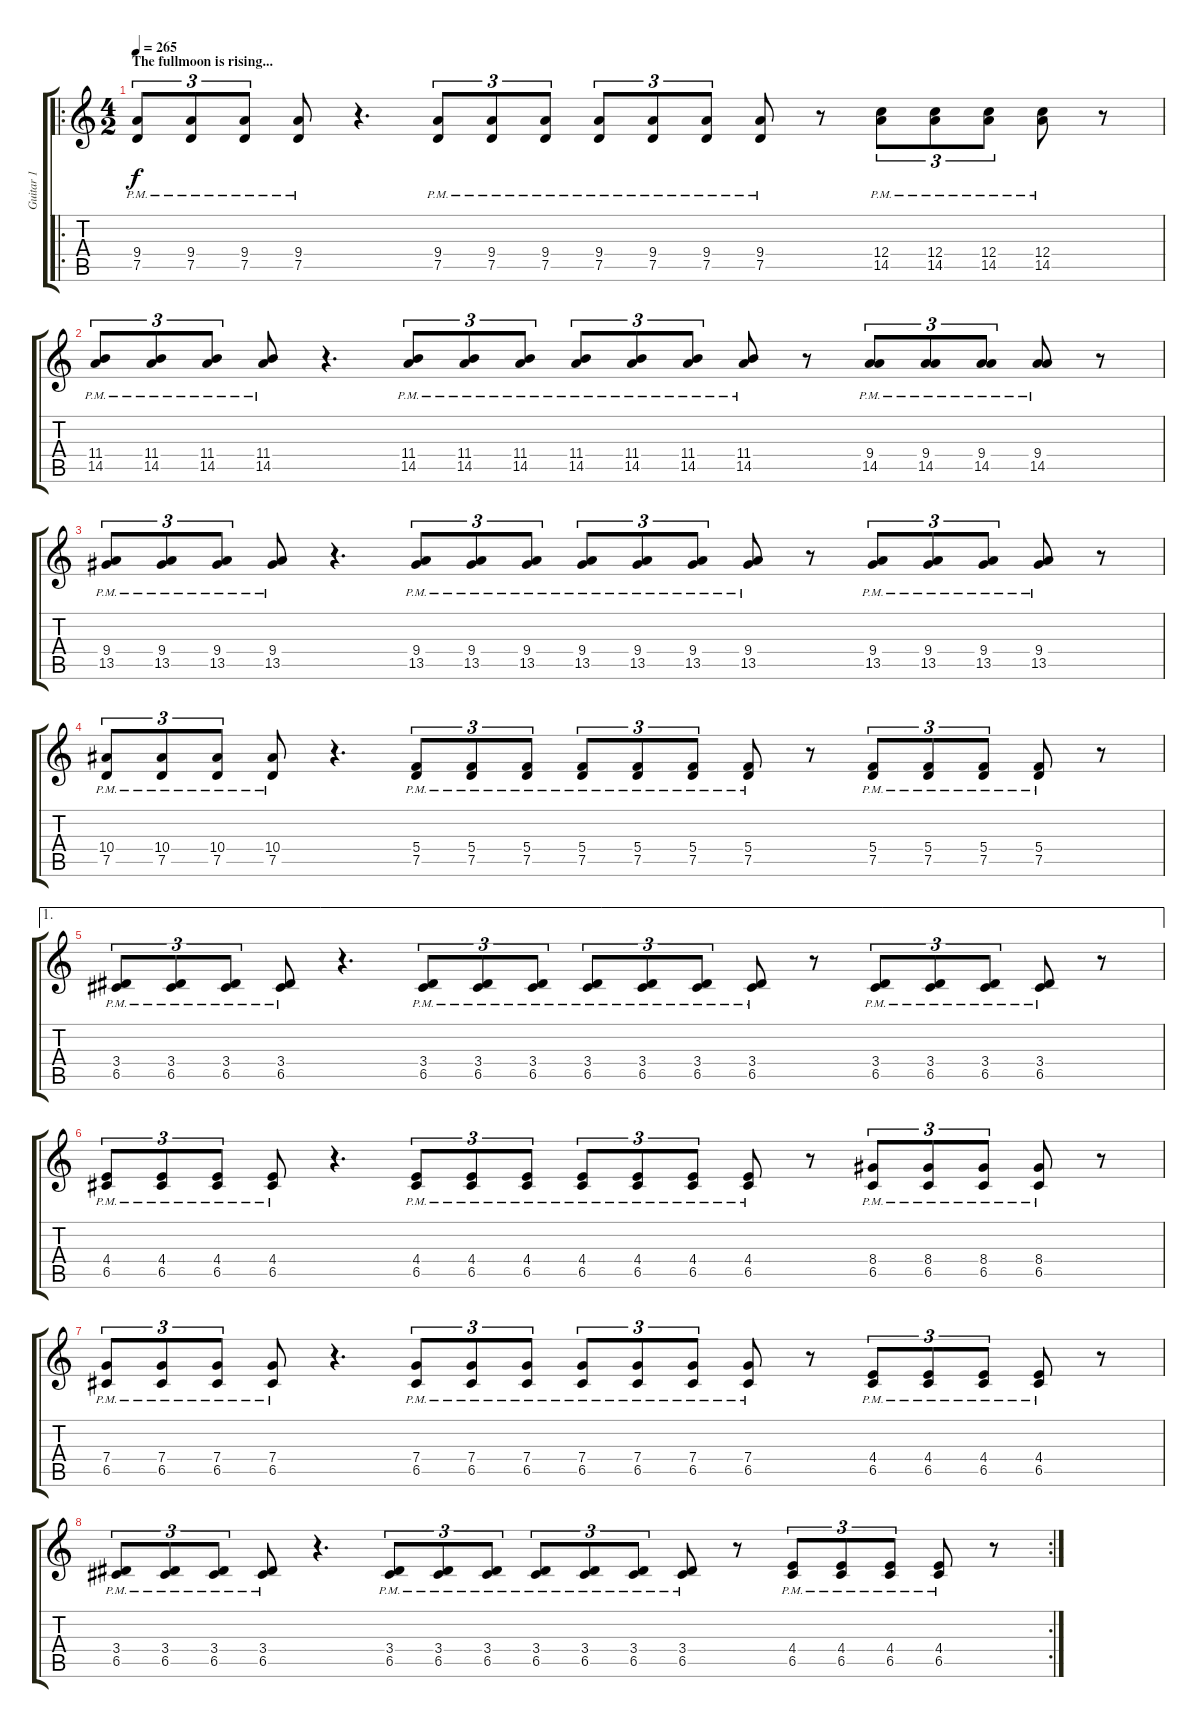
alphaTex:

\track ("Guitar 1" "Guitar 1") {instrument distortionguitar}
\staff {score tabs}
\tuning (D4 A3 F3 C3 G2 D2) {hide}
\ro
\ts (4 2)
\section ("" "The fullmoon is rising...")
\tempo 265
\clef g2
\ks c
(9.4{pm} 7.5{pm}).8{tu (3 2) dy f} (9.4{pm} 7.5{pm}).8{tu (3 2)} (9.4{pm} 7.5{pm}).8{tu (3 2)} (9.4{pm} 7.5{pm}).8 r.4{d} (9.4{pm} 7.5{pm}).8{tu (3 2)} (9.4{pm} 7.5{pm}).8{tu (3 2)} (9.4{pm} 7.5{pm}).8{tu (3 2)} (9.4{pm} 7.5{pm}).8{tu (3 2)} (9.4{pm} 7.5{pm}).8{tu (3 2)} (9.4{pm} 7.5{pm}).8{tu (3 2)} (9.4{pm} 7.5{pm}).8 r.8 (12.4{pm} 14.5{pm}).8{tu (3 2)} (12.4{pm} 14.5{pm}).8{tu (3 2)} (12.4{pm} 14.5{pm}).8{tu (3 2)} (12.4{pm} 14.5{pm}).8 r.8 |
(11.4{pm} 14.5{pm}).8{tu (3 2)} (11.4{pm} 14.5{pm}).8{tu (3 2)} (11.4{pm} 14.5{pm}).8{tu (3 2)} (11.4{pm} 14.5{pm}).8 r.4{d} (11.4{pm} 14.5{pm}).8{tu (3 2)} (11.4{pm} 14.5{pm}).8{tu (3 2)} (11.4{pm} 14.5{pm}).8{tu (3 2)} (11.4{pm} 14.5{pm}).8{tu (3 2)} (11.4{pm} 14.5{pm}).8{tu (3 2)} (11.4{pm} 14.5{pm}).8{tu (3 2)} (11.4{pm} 14.5{pm}).8 r.8 (9.4{pm} 14.5{pm}).8{tu (3 2)} (9.4{pm} 14.5{pm}).8{tu (3 2)} (9.4{pm} 14.5{pm}).8{tu (3 2)} (9.4{pm} 14.5{pm}).8 r.8 |
(9.4{pm} 13.5{pm}).8{tu (3 2)} (9.4{pm} 13.5{pm}).8{tu (3 2)} (9.4{pm} 13.5{pm}).8{tu (3 2)} (9.4{pm} 13.5{pm}).8 r.4{d} (9.4{pm} 13.5{pm}).8{tu (3 2)} (9.4{pm} 13.5{pm}).8{tu (3 2)} (9.4{pm} 13.5{pm}).8{tu (3 2)} (9.4{pm} 13.5{pm}).8{tu (3 2)} (9.4{pm} 13.5{pm}).8{tu (3 2)} (9.4{pm} 13.5{pm}).8{tu (3 2)} (9.4{pm} 13.5{pm}).8 r.8 (9.4{pm} 13.5{pm}).8{tu (3 2)} (9.4{pm} 13.5{pm}).8{tu (3 2)} (9.4{pm} 13.5{pm}).8{tu (3 2)} (9.4{pm} 13.5{pm}).8 r.8 |
(10.4{pm} 7.5{pm}).8{tu (3 2)} (10.4{pm} 7.5{pm}).8{tu (3 2)} (10.4{pm} 7.5{pm}).8{tu (3 2)} (10.4{pm} 7.5{pm}).8 r.4{d} (5.4{pm} 7.5{pm}).8{tu (3 2)} (5.4{pm} 7.5{pm}).8{tu (3 2)} (5.4{pm} 7.5{pm}).8{tu (3 2)} (5.4{pm} 7.5{pm}).8{tu (3 2)} (5.4{pm} 7.5{pm}).8{tu (3 2)} (5.4{pm} 7.5{pm}).8{tu (3 2)} (5.4{pm} 7.5{pm}).8 r.8 (5.4{pm} 7.5{pm}).8{tu (3 2)} (5.4{pm} 7.5{pm}).8{tu (3 2)} (5.4{pm} 7.5{pm}).8{tu (3 2)} (5.4{pm} 7.5{pm}).8 r.8 |
\ae 1
(3.4{pm} 6.5{pm}).8{tu (3 2)} (3.4{pm} 6.5{pm}).8{tu (3 2)} (3.4{pm} 6.5{pm}).8{tu (3 2)} (3.4{pm} 6.5{pm}).8 r.4{d} (3.4{pm} 6.5{pm}).8{tu (3 2)} (3.4{pm} 6.5{pm}).8{tu (3 2)} (3.4{pm} 6.5{pm}).8{tu (3 2)} (3.4{pm} 6.5{pm}).8{tu (3 2)} (3.4{pm} 6.5{pm}).8{tu (3 2)} (3.4{pm} 6.5{pm}).8{tu (3 2)} (3.4{pm} 6.5{pm}).8 r.8 (3.4{pm} 6.5{pm}).8{tu (3 2)} (3.4{pm} 6.5{pm}).8{tu (3 2)} (3.4{pm} 6.5{pm}).8{tu (3 2)} (3.4{pm} 6.5{pm}).8 r.8 |
(4.4{pm} 6.5{pm}).8{tu (3 2)} (4.4{pm} 6.5{pm}).8{tu (3 2)} (4.4{pm} 6.5{pm}).8{tu (3 2)} (4.4{pm} 6.5{pm}).8 r.4{d} (4.4{pm} 6.5{pm}).8{tu (3 2)} (4.4{pm} 6.5{pm}).8{tu (3 2)} (4.4{pm} 6.5{pm}).8{tu (3 2)} (4.4{pm} 6.5{pm}).8{tu (3 2)} (4.4{pm} 6.5{pm}).8{tu (3 2)} (4.4{pm} 6.5{pm}).8{tu (3 2)} (4.4{pm} 6.5{pm}).8 r.8 (8.4{pm} 6.5{pm}).8{tu (3 2)} (8.4{pm} 6.5{pm}).8{tu (3 2)} (8.4{pm} 6.5{pm}).8{tu (3 2)} (8.4{pm} 6.5{pm}).8 r.8 |
(7.4{pm} 6.5{pm}).8{tu (3 2)} (7.4{pm} 6.5{pm}).8{tu (3 2)} (7.4{pm} 6.5{pm}).8{tu (3 2)} (7.4{pm} 6.5{pm}).8 r.4{d} (7.4{pm} 6.5{pm}).8{tu (3 2)} (7.4{pm} 6.5{pm}).8{tu (3 2)} (7.4{pm} 6.5{pm}).8{tu (3 2)} (7.4{pm} 6.5{pm}).8{tu (3 2)} (7.4{pm} 6.5{pm}).8{tu (3 2)} (7.4{pm} 6.5{pm}).8{tu (3 2)} (7.4{pm} 6.5{pm}).8 r.8 (4.4{pm} 6.5{pm}).8{tu (3 2)} (4.4{pm} 6.5{pm}).8{tu (3 2)} (4.4{pm} 6.5{pm}).8{tu (3 2)} (4.4{pm} 6.5{pm}).8 r.8 |
\rc 2
(3.4{pm} 6.5{pm}).8{tu (3 2)} (3.4{pm} 6.5{pm}).8{tu (3 2)} (3.4{pm} 6.5{pm}).8{tu (3 2)} (3.4{pm} 6.5{pm}).8 r.4{d} (3.4{pm} 6.5{pm}).8{tu (3 2)} (3.4{pm} 6.5{pm}).8{tu (3 2)} (3.4{pm} 6.5{pm}).8{tu (3 2)} (3.4{pm} 6.5{pm}).8{tu (3 2)} (3.4{pm} 6.5{pm}).8{tu (3 2)} (3.4{pm} 6.5{pm}).8{tu (3 2)} (3.4{pm} 6.5{pm}).8 r.8 (4.4{pm} 6.5{pm}).8{tu (3 2)} (4.4{pm} 6.5{pm}).8{tu (3 2)} (4.4{pm} 6.5{pm}).8{tu (3 2)} (4.4{pm} 6.5{pm}).8 r.8
